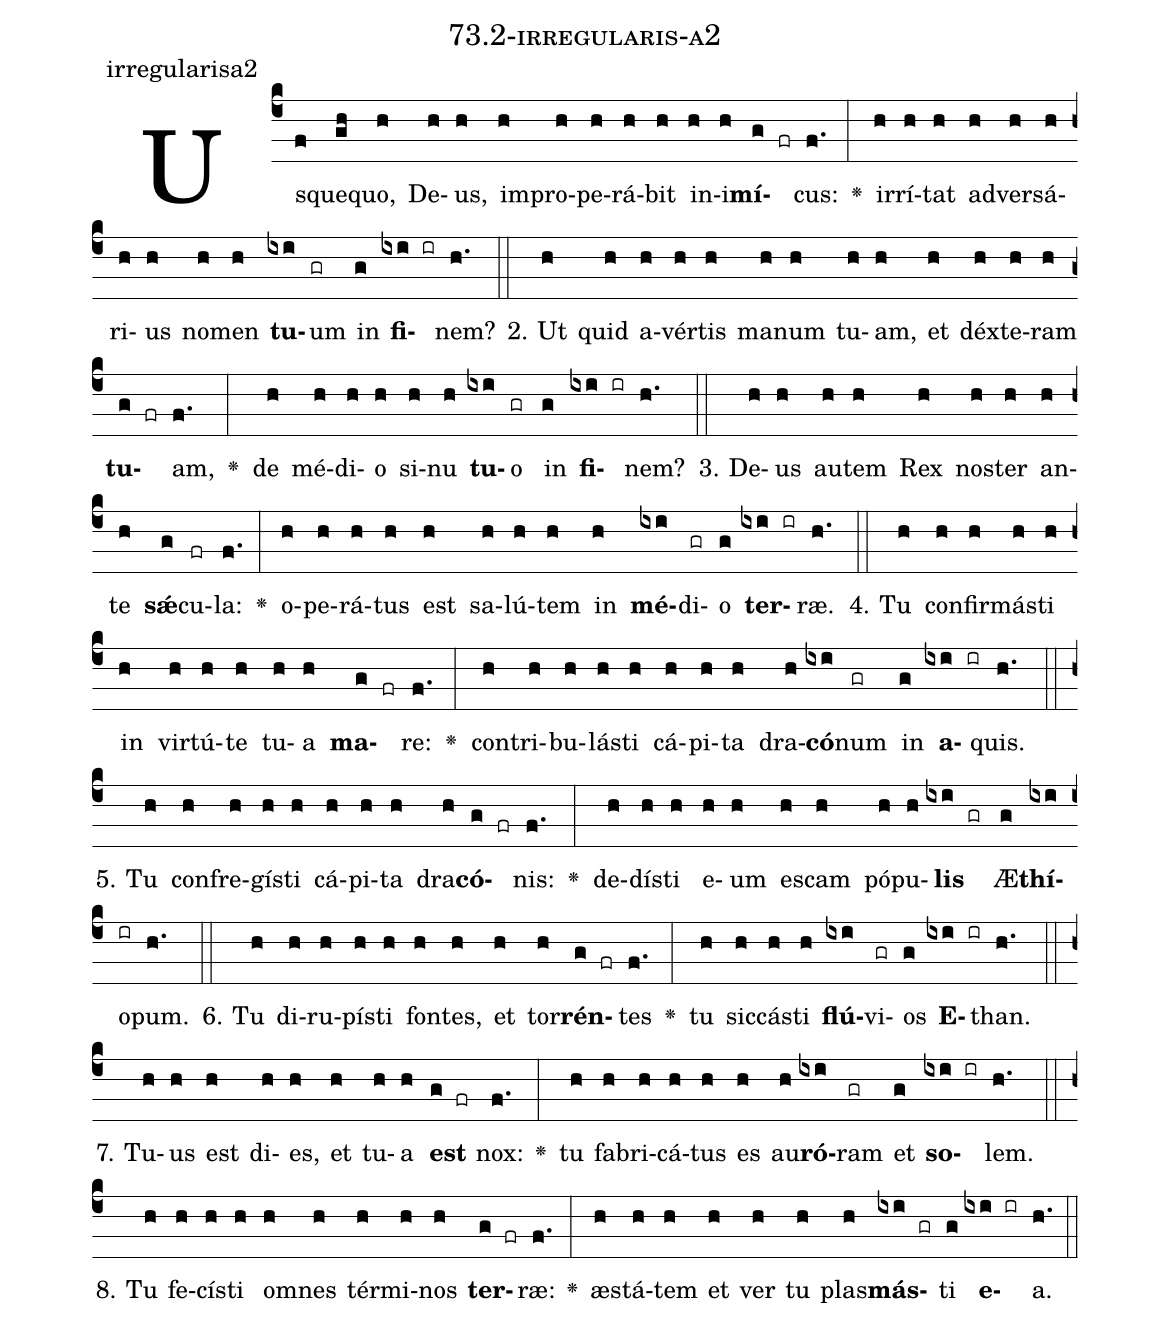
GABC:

name: 73.2-irregularis-a2;
annotation: irregularisa2;
%%
(c4)Us(f)que(gh)quo,(h) De(h)us,(h) im(h)pro(h)pe(h)rá(h)bit(h) in(h)i(h)<b>mí</b>(g fr)cus:(f.) <v>\greheightstar</v>(:) ir(h)rí(h)tat(h) ad(h)ver(h)sá(h)ri(h)us(h) no(h)men(h) <b>tu</b>(ixi)um(gr) in(g) <b>fi</b>(ixi ir)nem?(h.) (::)
2. Ut(h) quid(h) a(h)vér(h)tis(h) ma(h)num(h) tu(h)am,(h) et(h) déx(h)te(h)ram(h) <b>tu</b>(g fr)am,(f.) <v>\greheightstar</v>(:) de(h) mé(h)di(h)o(h) si(h)nu(h) <b>tu</b>(ixi)o(gr) in(g) <b>fi</b>(ixi ir)nem?(h.) (::)
3. De(h)us(h) au(h)tem(h) Rex(h) nos(h)ter(h) an(h)te(h) <b>sǽ</b>(g)cu(fr)la:(f.) <v>\greheightstar</v>(:) o(h)pe(h)rá(h)tus(h) est(h) sa(h)lú(h)tem(h) in(h) <b>mé</b>(ixi)di(gr)o(g) <b>ter</b>(ixi ir)ræ.(h.) (::)
4. Tu(h) con(h)fir(h)más(h)ti(h) in(h) vir(h)tú(h)te(h) tu(h)a(h) <b>ma</b>(g fr)re:(f.) <v>\greheightstar</v>(:) con(h)tri(h)bu(h)lás(h)ti(h) cá(h)pi(h)ta(h) dra(h)<b>có</b>(ixi)num(gr) in(g) <b>a</b>(ixi ir)quis.(h.) (::)
5. Tu(h) con(h)fre(h)gís(h)ti(h) cá(h)pi(h)ta(h) dra(h)<b>có</b>(g fr)nis:(f.) <v>\greheightstar</v>(:) de(h)dís(h)ti(h) e(h)um(h) es(h)cam(h) pó(h)pu(h)<b>lis</b>(ixi gr) Æ(g)<b>thí</b>(ixi)o(ir)pum.(h.) (::)
6. Tu(h) di(h)ru(h)pís(h)ti(h) fon(h)tes,(h) et(h) tor(h)<b>rén</b>(g fr)tes(f.) <v>\greheightstar</v>(:) tu(h) sic(h)cás(h)ti(h) <b>flú</b>(ixi)vi(gr)os(g) <b>E</b>(ixi ir)than.(h.) (::)
7. Tu(h)us(h) est(h) di(h)es,(h) et(h) tu(h)a(h) <b>est</b>(g fr) nox:(f.) <v>\greheightstar</v>(:) tu(h) fa(h)bri(h)cá(h)tus(h) es(h) au(h)<b>ró</b>(ixi)ram(gr) et(g) <b>so</b>(ixi ir)lem.(h.) (::)
8. Tu(h) fe(h)cís(h)ti(h) om(h)nes(h) tér(h)mi(h)nos(h) <b>ter</b>(g fr)ræ:(f.) <v>\greheightstar</v>(:) æs(h)tá(h)tem(h) et(h) ver(h) tu(h) plas(h)<b>más</b>(ixi gr)ti(g) <b>e</b>(ixi ir)a.(h.) (::)
